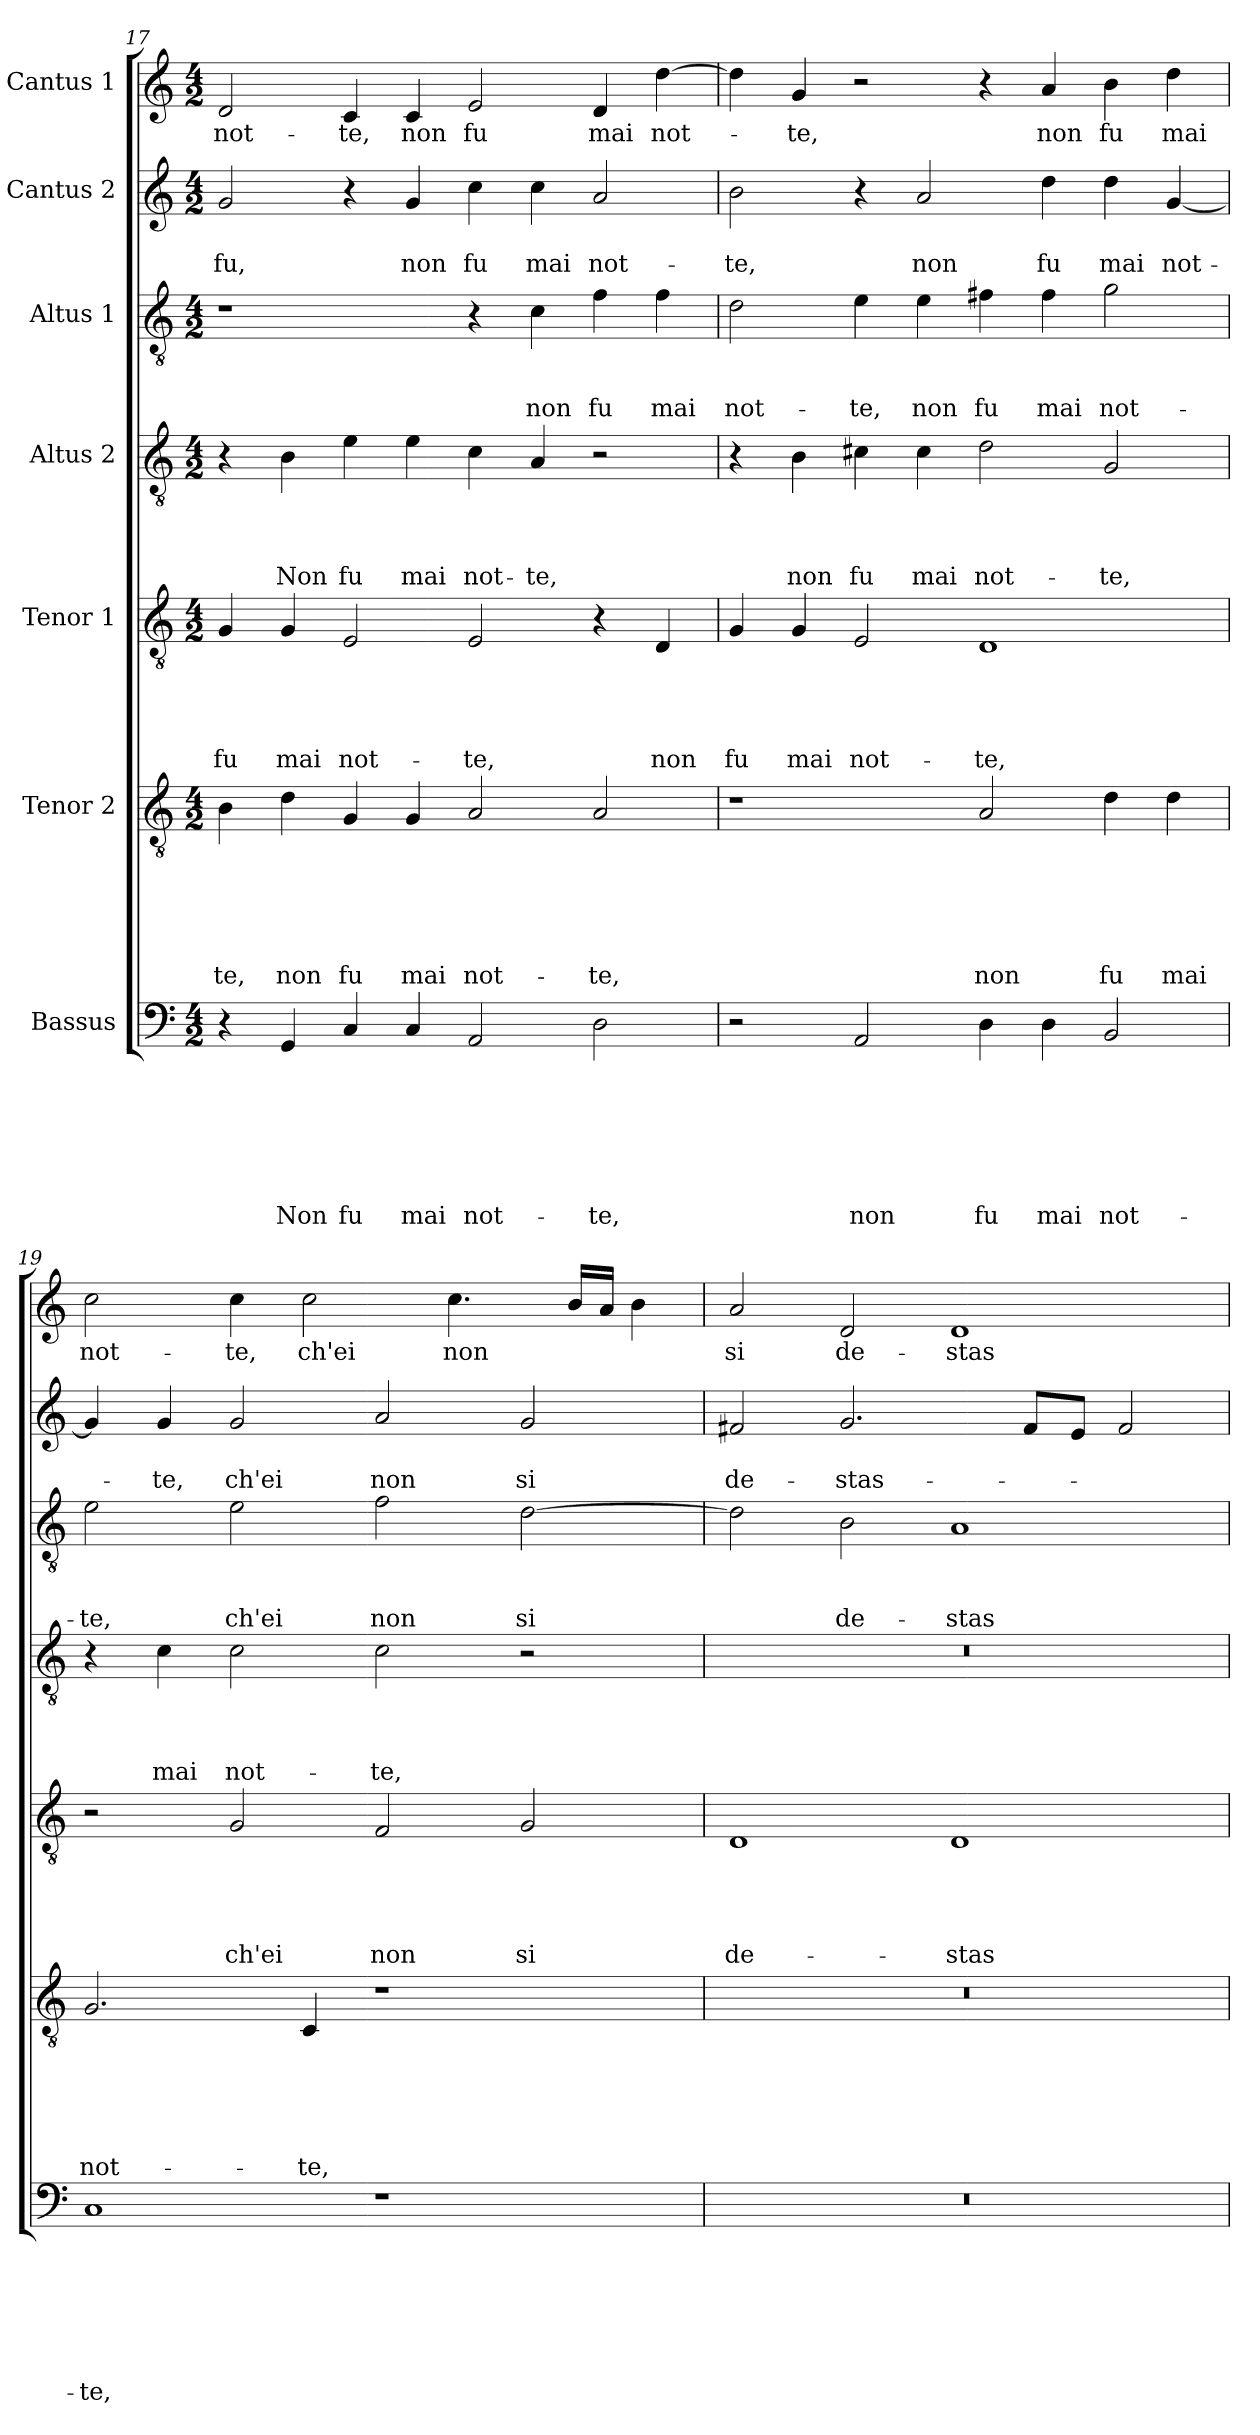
**kern	**text	**text	**text	**text	**text	**text	**text	**kern	**text	**text	**text	**text	**text	**text	**kern	**text	**text	**text	**text	**text	**kern	**text	**text	**text	**text	**kern	**text	**text	**text	**kern	**text	**text	**kern	**text
*part7	*part7	*part7	*part7	*part7	*part7	*part7	*part7	*part6	*part6	*part6	*part6	*part6	*part6	*part6	*part5	*part5	*part5	*part5	*part5	*part5	*part4	*part4	*part4	*part4	*part4	*part3	*part3	*part3	*part3	*part2	*part2	*part2	*part1	*part1
*staff7	*staff7	*staff7	*staff7	*staff7	*staff7	*staff7	*staff7	*staff6	*staff6	*staff6	*staff6	*staff6	*staff6	*staff6	*staff5	*staff5	*staff5	*staff5	*staff5	*staff5	*staff4	*staff4	*staff4	*staff4	*staff4	*staff3	*staff3	*staff3	*staff3	*staff2	*staff2	*staff2	*staff1	*staff1
*I"Bassus	*	*	*	*	*	*	*	*I"Tenor 2	*	*	*	*	*	*	*I"Tenor 1	*	*	*	*	*	*I"Altus 2	*	*	*	*	*I"Altus 1	*	*	*	*I"Cantus 2	*	*	*I"Cantus 1	*
!!LO:PB:g=z
*clefF4	*	*	*	*	*	*	*	*clefGv2	*	*	*	*	*	*	*clefGv2	*	*	*	*	*	*clefGv2	*	*	*	*	*clefGv2	*	*	*	*clefG2	*	*	*clefG2	*
*k[]	*	*	*	*	*	*	*	*k[]	*	*	*	*	*	*	*k[]	*	*	*	*	*	*k[]	*	*	*	*	*k[]	*	*	*	*k[]	*	*	*k[]	*
*a:	*	*	*	*	*	*	*	*a:	*	*	*	*	*	*	*a:	*	*	*	*	*	*a:	*	*	*	*	*a:	*	*	*	*a:	*	*	*a:	*
*M4/2	*	*	*	*	*	*	*	*M4/2	*	*	*	*	*	*	*M4/2	*	*	*	*	*	*M4/2	*	*	*	*	*M4/2	*	*	*	*M4/2	*	*	*M4/2	*
=17	=17	=17	=17	=17	=17	=17	=17	=17	=17	=17	=17	=17	=17	=17	=17	=17	=17	=17	=17	=17	=17	=17	=17	=17	=17	=17	=17	=17	=17	=17	=17	=17	=17	=17
!	!	!	!	!	!	!	!	!	!	!	!	!	!	!LO:LY:b	!	!	!	!	!	!LO:LY:b	!	!	!	!	!	!	!	!	!	!	!	!LO:LY:b	!	!LO:LY:b
4r	.	.	.	.	.	.	.	4B\	.	.	.	.	.	-te,	4G/	.	.	.	.	fu	4r	.	.	.	.	1r	.	.	.	2g/	.	fu,	2d/	not-
!	!	!	!	!	!	!	!LO:LY:b	!	!	!	!	!	!	!LO:LY:b	!	!	!	!	!	!LO:LY:b	!	!	!	!	!LO:LY:b	!	!	!	!	!	!	!	!	!
4GG/	.	.	.	.	.	.	Non	4d\	.	.	.	.	.	non	4G/	.	.	.	.	mai	4B\	.	.	.	Non	.	.	.	.	.	.	.	.	.
!	!	!	!	!	!	!	!LO:LY:b	!	!	!	!	!	!	!LO:LY:b	!	!	!	!	!	!LO:LY:b	!	!	!	!	!LO:LY:b	!	!	!	!	!	!	!	!	!LO:LY:b
4C/	.	.	.	.	.	.	fu	4G/	.	.	.	.	.	fu	2E/	.	.	.	.	not-	4e\	.	.	.	fu	.	.	.	.	4r	.	.	4c/	-te,
!	!	!	!	!	!	!	!LO:LY:b	!	!	!	!	!	!	!LO:LY:b	!	!	!	!	!	!	!	!	!	!	!LO:LY:b	!	!	!	!	!	!	!LO:LY:b	!	!LO:LY:b
4C/	.	.	.	.	.	.	mai	4G/	.	.	.	.	.	mai	.	.	.	.	.	.	4e\	.	.	.	mai	.	.	.	.	4g/	.	non	4c/	non
!	!	!	!	!	!	!	!LO:LY:b	!	!	!	!	!	!	!LO:LY:b	!	!	!	!	!	!LO:LY:b	!	!	!	!	!LO:LY:b	!	!	!	!	!	!	!LO:LY:b	!	!LO:LY:b
2AA/	.	.	.	.	.	.	not-	2A/	.	.	.	.	.	not-	2E/	.	.	.	.	-te,	4c\	.	.	.	not-	4r	.	.	.	4cc\	.	fu	2e/	fu
!	!	!	!	!	!	!	!	!	!	!	!	!	!	!	!	!	!	!	!	!	!	!	!	!	!LO:LY:b	!	!	!	!LO:LY:b	!	!	!LO:LY:b	!	!
.	.	.	.	.	.	.	.	.	.	.	.	.	.	.	.	.	.	.	.	.	4A/	.	.	.	-te,	4c\	.	.	non	4cc\	.	mai	.	.
!	!	!	!	!	!	!	!LO:LY:b	!	!	!	!	!	!	!LO:LY:b	!	!	!	!	!	!	!	!	!	!	!	!	!	!	!LO:LY:b	!	!	!LO:LY:b	!	!LO:LY:b
2D\	.	.	.	.	.	.	-te,	2A/	.	.	.	.	.	-te,	4r	.	.	.	.	.	2r	.	.	.	.	4f\	.	.	fu	2a/	.	not-	4d/	mai
!	!	!	!	!	!	!	!	!	!	!	!	!	!	!	!	!	!	!	!	!LO:LY:b	!	!	!	!	!	!	!	!	!LO:LY:b	!	!	!	!	!LO:LY:b
.	.	.	.	.	.	.	.	.	.	.	.	.	.	.	4D/	.	.	.	.	non	.	.	.	.	.	4f\	.	.	mai	.	.	.	[4dd\	not-
=18	=18	=18	=18	=18	=18	=18	=18	=18	=18	=18	=18	=18	=18	=18	=18	=18	=18	=18	=18	=18	=18	=18	=18	=18	=18	=18	=18	=18	=18	=18	=18	=18	=18	=18
!	!	!	!	!	!	!	!	!	!	!	!	!	!	!	!	!	!	!	!	!LO:LY:b	!	!	!	!	!	!	!	!	!LO:LY:b	!	!	!LO:LY:b	!	!
2r	.	.	.	.	.	.	.	1r	.	.	.	.	.	.	4G/	.	.	.	.	fu	4r	.	.	.	.	2d\	.	.	not-	2b\	.	-te,	4dd\]	.
!	!	!	!	!	!	!	!	!	!	!	!	!	!	!	!	!	!	!	!	!LO:LY:b	!	!	!	!	!LO:LY:b	!	!	!	!	!	!	!	!	!LO:LY:b
.	.	.	.	.	.	.	.	.	.	.	.	.	.	.	4G/	.	.	.	.	mai	4B\	.	.	.	non	.	.	.	.	.	.	.	4g/	-te,
!	!	!	!	!	!	!	!LO:LY:b	!	!	!	!	!	!	!	!	!	!	!	!	!LO:LY:b	!	!	!	!	!LO:LY:b	!	!	!	!LO:LY:b	!	!	!	!	!
2AA/	.	.	.	.	.	.	non	.	.	.	.	.	.	.	2E/	.	.	.	.	not-	4c#X\	.	.	.	fu	4e\	.	.	-te,	4r	.	.	2r	.
!	!	!	!	!	!	!	!	!	!	!	!	!	!	!	!	!	!	!	!	!	!	!	!	!	!LO:LY:b	!	!	!	!LO:LY:b	!	!	!LO:LY:b	!	!
.	.	.	.	.	.	.	.	.	.	.	.	.	.	.	.	.	.	.	.	.	4c#\	.	.	.	mai	4e\	.	.	non	2a/	.	non	.	.
!	!	!	!	!	!	!	!LO:LY:b	!	!	!	!	!	!	!LO:LY:b	!	!	!	!	!	!LO:LY:b	!	!	!	!	!LO:LY:b	!	!	!	!LO:LY:b	!	!	!	!	!
4D\	.	.	.	.	.	.	fu	2A/	.	.	.	.	.	non	1D	.	.	.	.	-te,	2d\	.	.	.	not-	4f#X\	.	.	fu	.	.	.	4r	.
!	!	!	!	!	!	!	!LO:LY:b	!	!	!	!	!	!	!	!	!	!	!	!	!	!	!	!	!	!	!	!	!	!LO:LY:b	!	!	!LO:LY:b	!	!LO:LY:b
4D\	.	.	.	.	.	.	mai	.	.	.	.	.	.	.	.	.	.	.	.	.	.	.	.	.	.	4f#\	.	.	mai	4dd\	.	fu	4a/	non
!	!	!	!	!	!	!	!LO:LY:b	!	!	!	!	!	!	!LO:LY:b	!	!	!	!	!	!	!	!	!	!	!LO:LY:b	!	!	!	!LO:LY:b	!	!	!LO:LY:b	!	!LO:LY:b
2BB/	.	.	.	.	.	.	not-	4d\	.	.	.	.	.	fu	.	.	.	.	.	.	2G/	.	.	.	-te,	2g\	.	.	not-	4dd\	.	mai	4b\	fu
!	!	!	!	!	!	!	!	!	!	!	!	!	!	!LO:LY:b	!	!	!	!	!	!	!	!	!	!	!	!	!	!	!	!	!	!LO:LY:b	!	!LO:LY:b
.	.	.	.	.	.	.	.	4d\	.	.	.	.	.	mai	.	.	.	.	.	.	.	.	.	.	.	.	.	.	.	[4g/	.	not-	4dd\	mai
=19	=19	=19	=19	=19	=19	=19	=19	=19	=19	=19	=19	=19	=19	=19	=19	=19	=19	=19	=19	=19	=19	=19	=19	=19	=19	=19	=19	=19	=19	=19	=19	=19	=19	=19
!	!	!	!	!	!	!	!LO:LY:b	!	!	!	!	!	!	!LO:LY:b	!	!	!	!	!	!	!	!	!	!	!	!	!	!	!LO:LY:b	!	!	!	!	!LO:LY:b
1C	.	.	.	.	.	.	-te,	2.G/	.	.	.	.	.	not-	2r	.	.	.	.	.	4r	.	.	.	.	2e\	.	.	-te,	4g/]	.	.	2cc\	not-
!	!	!	!	!	!	!	!	!	!	!	!	!	!	!	!	!	!	!	!	!	!	!	!	!	!LO:LY:b	!	!	!	!	!	!	!LO:LY:b	!	!
.	.	.	.	.	.	.	.	.	.	.	.	.	.	.	.	.	.	.	.	.	4c\	.	.	.	mai	.	.	.	.	4g/	.	-te,	.	.
!	!	!	!	!	!	!	!	!	!	!	!	!	!	!	!	!	!	!	!	!LO:LY:b	!	!	!	!	!LO:LY:b	!	!	!	!LO:LY:b	!	!	!LO:LY:b	!	!LO:LY:b
.	.	.	.	.	.	.	.	.	.	.	.	.	.	.	2G/	.	.	.	.	ch'ei	2c\	.	.	.	not-	2e\	.	.	ch'ei	2g/	.	ch'ei	4cc\	-te,
!	!	!	!	!	!	!	!	!	!	!	!	!	!	!LO:LY:b	!	!	!	!	!	!	!	!	!	!	!	!	!	!	!	!	!	!	!	!LO:LY:b
.	.	.	.	.	.	.	.	4C/	.	.	.	.	.	-te,	.	.	.	.	.	.	.	.	.	.	.	.	.	.	.	.	.	.	2cc\	ch'ei
!	!	!	!	!	!	!	!	!	!	!	!	!	!	!	!	!	!	!	!	!LO:LY:b	!	!	!	!	!LO:LY:b	!	!	!	!LO:LY:b	!	!	!LO:LY:b	!	!
1r	.	.	.	.	.	.	.	1r	.	.	.	.	.	.	2F/	.	.	.	.	non	2c\	.	.	.	-te,	2f\	.	.	non	2a/	.	non	.	.
!	!	!	!	!	!	!	!	!	!	!	!	!	!	!	!	!	!	!	!	!	!	!	!	!	!	!	!	!	!	!	!	!	!	!LO:LY:b
.	.	.	.	.	.	.	.	.	.	.	.	.	.	.	.	.	.	.	.	.	.	.	.	.	.	.	.	.	.	.	.	.	4.cc\	non
!	!	!	!	!	!	!	!	!	!	!	!	!	!	!	!	!	!	!	!	!LO:LY:b	!	!	!	!	!	!	!	!	!LO:LY:b	!	!	!LO:LY:b	!	!
.	.	.	.	.	.	.	.	.	.	.	.	.	.	.	2G/	.	.	.	.	si	2r	.	.	.	.	[2d\	.	.	si	2g/	.	si	.	.
.	.	.	.	.	.	.	.	.	.	.	.	.	.	.	.	.	.	.	.	.	.	.	.	.	.	.	.	.	.	.	.	.	16b/LL	.
.	.	.	.	.	.	.	.	.	.	.	.	.	.	.	.	.	.	.	.	.	.	.	.	.	.	.	.	.	.	.	.	.	16a/JJ	.
.	.	.	.	.	.	.	.	.	.	.	.	.	.	.	.	.	.	.	.	.	.	.	.	.	.	.	.	.	.	.	.	.	4b\	.
=20	=20	=20	=20	=20	=20	=20	=20	=20	=20	=20	=20	=20	=20	=20	=20	=20	=20	=20	=20	=20	=20	=20	=20	=20	=20	=20	=20	=20	=20	=20	=20	=20	=20	=20
!	!	!	!	!	!	!	!	!	!	!	!	!	!	!	!	!	!	!	!	!LO:LY:b	!	!	!	!	!	!	!	!	!	!	!	!LO:LY:b	!	!LO:LY:b
0r	.	.	.	.	.	.	.	0r	.	.	.	.	.	.	1D	.	.	.	.	de-	0r	.	.	.	.	2d\]	.	.	.	2f#X/	.	de-	2a/	si
!	!	!	!	!	!	!	!	!	!	!	!	!	!	!	!	!	!	!	!	!	!	!	!	!	!	!	!	!	!LO:LY:b	!	!	!LO:LY:b	!	!LO:LY:b
.	.	.	.	.	.	.	.	.	.	.	.	.	.	.	.	.	.	.	.	.	.	.	.	.	.	2B\	.	.	de-	2.g/	.	-stas-	2d/	de-
!	!	!	!	!	!	!	!	!	!	!	!	!	!	!	!	!	!	!	!	!LO:LY:b	!	!	!	!	!	!	!	!	!LO:LY:b	!	!	!	!	!LO:LY:b
.	.	.	.	.	.	.	.	.	.	.	.	.	.	.	1D	.	.	.	.	-stas-	.	.	.	.	.	1A	.	.	-stas-	.	.	.	1d	-stas-
.	.	.	.	.	.	.	.	.	.	.	.	.	.	.	.	.	.	.	.	.	.	.	.	.	.	.	.	.	.	8f#/L	.	.	.	.
.	.	.	.	.	.	.	.	.	.	.	.	.	.	.	.	.	.	.	.	.	.	.	.	.	.	.	.	.	.	8e/J	.	.	.	.
.	.	.	.	.	.	.	.	.	.	.	.	.	.	.	.	.	.	.	.	.	.	.	.	.	.	.	.	.	.	2f#/	.	.	.	.
=	=	=	=	=	=	=	=	=	=	=	=	=	=	=	=	=	=	=	=	=	=	=	=	=	=	=	=	=	=	=	=	=	=	=
*-	*-	*-	*-	*-	*-	*-	*-	*-	*-	*-	*-	*-	*-	*-	*-	*-	*-	*-	*-	*-	*-	*-	*-	*-	*-	*-	*-	*-	*-	*-	*-	*-	*-	*-
